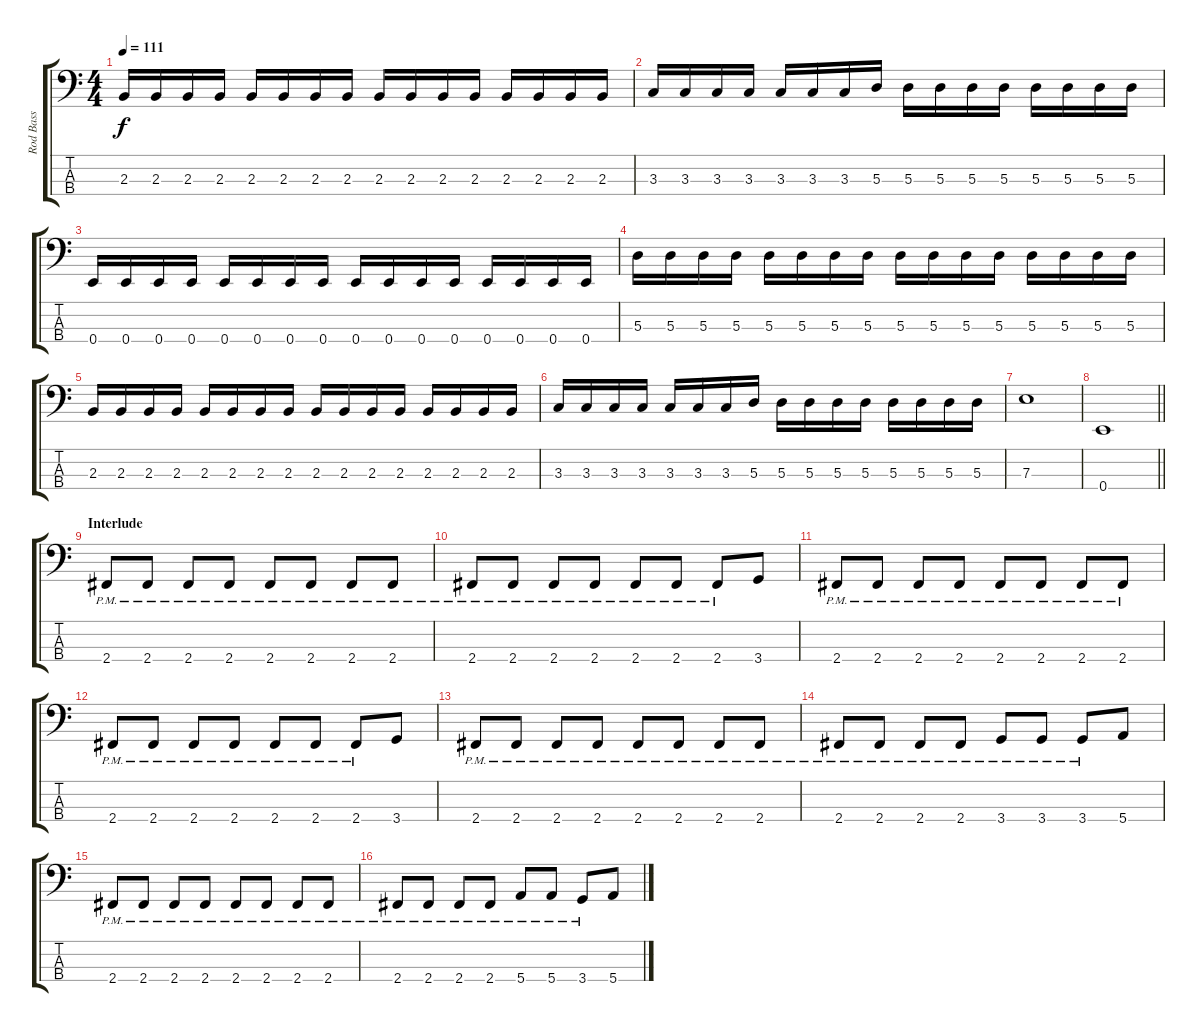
\track ("Rod Bass" "Rod Bass") {instrument electricbasspick}
\staff {score tabs}
\tuning (G2 D2 A1 E1) {hide}
\ts (4 4)
\tempo 111
\clef f4
\ks c
2.3.16{dy f} 2.3.16 2.3.16 2.3.16 2.3.16 2.3.16 2.3.16 2.3.16 2.3.16 2.3.16 2.3.16 2.3.16 2.3.16 2.3.16 2.3.16 2.3.16 |
3.3.16 3.3.16 3.3.16 3.3.16 3.3.16 3.3.16 3.3.16 5.3.16 5.3.16 5.3.16 5.3.16 5.3.16 5.3.16 5.3.16 5.3.16 5.3.16 |
0.4.16 0.4.16 0.4.16 0.4.16 0.4.16 0.4.16 0.4.16 0.4.16 0.4.16 0.4.16 0.4.16 0.4.16 0.4.16 0.4.16 0.4.16 0.4.16 |
5.3.16 5.3.16 5.3.16 5.3.16 5.3.16 5.3.16 5.3.16 5.3.16 5.3.16 5.3.16 5.3.16 5.3.16 5.3.16 5.3.16 5.3.16 5.3.16 |
2.3.16 2.3.16 2.3.16 2.3.16 2.3.16 2.3.16 2.3.16 2.3.16 2.3.16 2.3.16 2.3.16 2.3.16 2.3.16 2.3.16 2.3.16 2.3.16 |
3.3.16 3.3.16 3.3.16 3.3.16 3.3.16 3.3.16 3.3.16 5.3.16 5.3.16 5.3.16 5.3.16 5.3.16 5.3.16 5.3.16 5.3.16 5.3.16 |
7.3.1 |
\barLineRight lightlight
0.4.1 |
\section ("" "Interlude")
2.4{pm}.8 2.4{pm}.8 2.4{pm}.8 2.4{pm}.8 2.4{pm}.8 2.4{pm}.8 2.4{pm}.8 2.4{pm}.8 |
2.4{pm}.8 2.4{pm}.8 2.4{pm}.8 2.4{pm}.8 2.4{pm}.8 2.4{pm}.8 2.4{pm}.8 3.4.8 |
2.4{pm}.8 2.4{pm}.8 2.4{pm}.8 2.4{pm}.8 2.4{pm}.8 2.4{pm}.8 2.4{pm}.8 2.4{pm}.8 |
2.4{pm}.8 2.4{pm}.8 2.4{pm}.8 2.4{pm}.8 2.4{pm}.8 2.4{pm}.8 2.4{pm}.8 3.4.8 |
2.4{pm}.8 2.4{pm}.8 2.4{pm}.8 2.4{pm}.8 2.4{pm}.8 2.4{pm}.8 2.4{pm}.8 2.4{pm}.8 |
2.4{pm}.8 2.4{pm}.8 2.4{pm}.8 2.4{pm}.8 3.4{pm}.8 3.4{pm}.8 3.4{pm}.8 5.4.8 |
2.4{pm}.8 2.4{pm}.8 2.4{pm}.8 2.4{pm}.8 2.4{pm}.8 2.4{pm}.8 2.4{pm}.8 2.4{pm}.8 |
2.4{pm}.8 2.4{pm}.8 2.4{pm}.8 2.4{pm}.8 5.4{pm}.8 5.4{pm}.8 3.4{pm}.8 5.4.8
